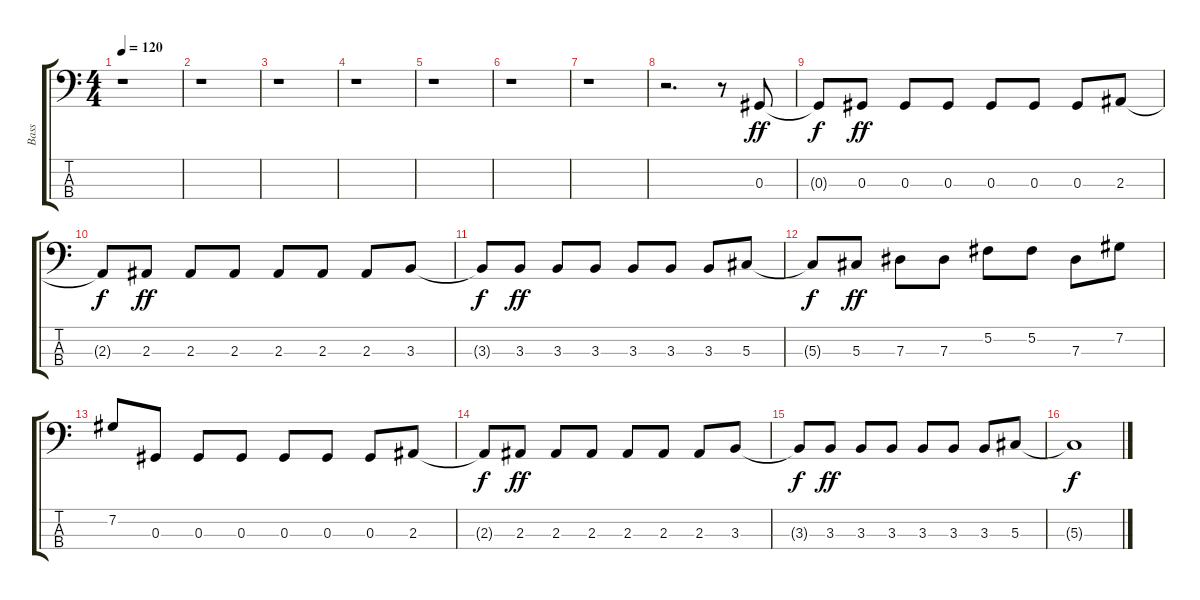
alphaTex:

\track ("Bass" "Bass") {instrument electricbassfinger}
\staff {score tabs}
\tuning (Gb2 Db2 Ab1 Eb1) {hide}
\ts (4 4)
\tempo 120
\clef f4
\ks c
r.1{dy ff instrument electricbassfinger} |
r.1 |
r.1 |
r.1 |
r.1 |
r.1 |
r.1 |
r.2{d} r.8 0.3.8{volume 15} |
0.3{t}.8{dy f} 0.3.8{dy ff} 0.3.8 0.3.8 0.3.8 0.3.8 0.3.8 2.3.8 |
2.3{t}.8{dy f} 2.3.8{dy ff} 2.3.8 2.3.8 2.3.8 2.3.8 2.3.8 3.3.8 |
3.3{t}.8{dy f} 3.3.8{dy ff} 3.3.8 3.3.8 3.3.8 3.3.8 3.3.8 5.3.8 |
5.3{t}.8{dy f} 5.3.8{dy ff} 7.3.8 7.3.8 5.2.8 5.2.8 7.3.8 7.2.8 |
7.2.8 0.3.8 0.3.8 0.3.8 0.3.8 0.3.8 0.3.8 2.3.8 |
2.3{t}.8{dy f} 2.3.8{dy ff} 2.3.8 2.3.8 2.3.8 2.3.8 2.3.8 3.3.8 |
3.3{t}.8{dy f} 3.3.8{dy ff} 3.3.8 3.3.8 3.3.8 3.3.8 3.3.8 5.3.8 |
5.3{t}.1{dy f}
